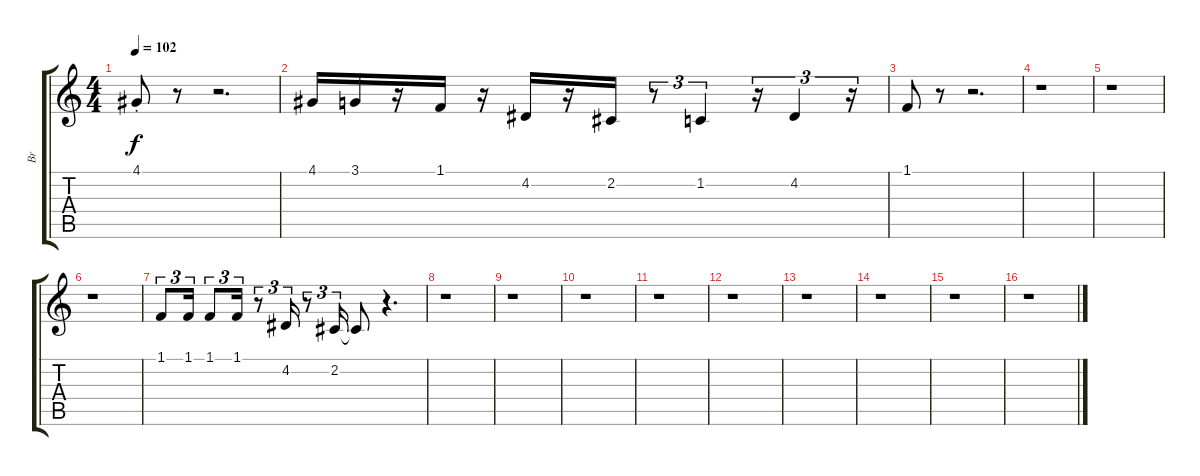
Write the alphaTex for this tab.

\track ("Br" "Br") {instrument brasssection}
\staff {score tabs}
\tuning (E4 B3 G3 D3 A2 E2) {hide}
\ts (4 4)
\tempo 102
\clef g2
\ks c
4.1{st}.8{dy f} r.8 r.2{d} |
4.1.16 3.1.16 r.16 1.1.16 r.16 4.2.16 r.16 2.2.16 r.8{tu (3 2)} 1.2.4{tu (3 2)} r.16{tu (3 2)} 4.2.4{tu (3 2)} r.16{tu (3 2)} |
1.1.8 r.8 r.2{d} |
r.1 |
r.1 |
r.1 |
1.1.8{tu (3 2)} 1.1.16{tu (3 2)} 1.1.8{tu (3 2)} 1.1.16{tu (3 2)} r.8{tu (3 2)} 4.2.16{tu (3 2)} r.8{tu (3 2)} 2.2.16{tu (3 2)} 2.2{t}.8 r.4{d} |
r.1 |
r.1 |
r.1 |
r.1 |
r.1 |
r.1 |
r.1 |
r.1 |
r.1
